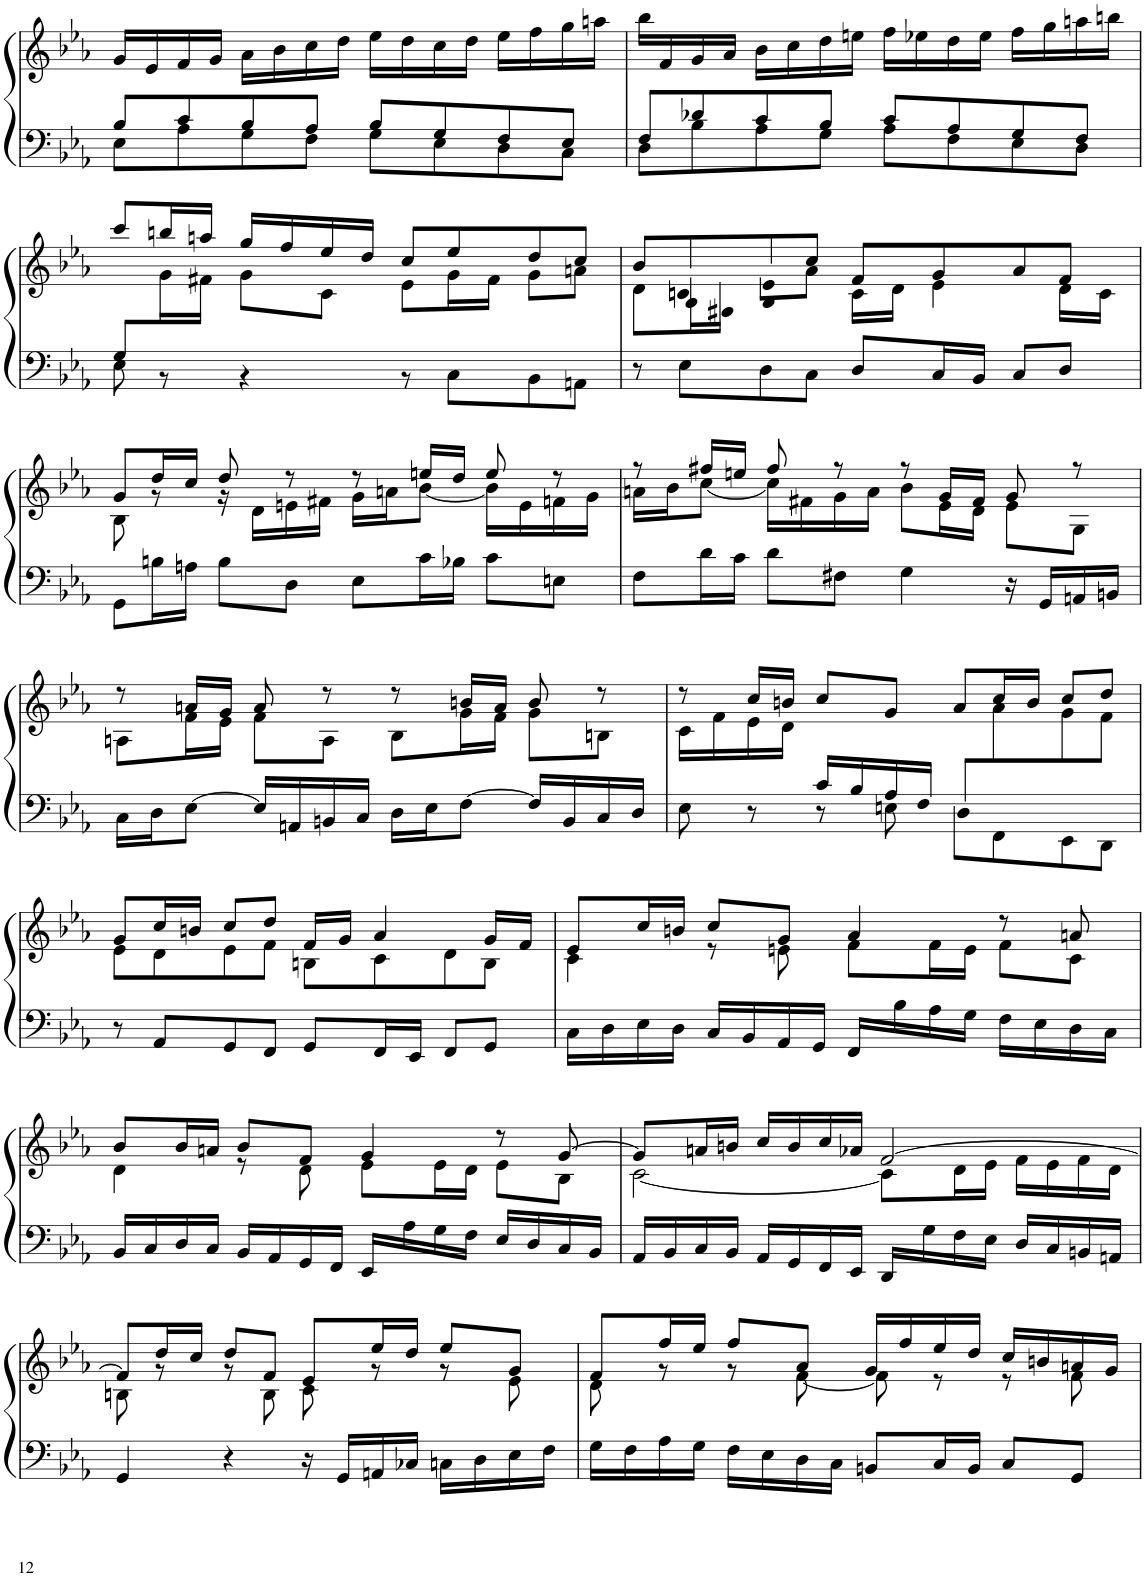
**kern	**kern
*part1	*part1
*staff2	*staff1
*I"Piano	*
*I'Pno	*
!!LO:PB:g=z
*clefF4	*clefG2
*k[b-e-a-]	*k[b-e-a-]
*M4/4	*M4/4
*met(c)	*met(c)
=112	=112
*^	*
8B-/L	8E-\L	16g/LL
.	.	16e-/
8c/	8A-\	16f/
.	.	16g/JJ
8B-/	8G\	16a-\LL
.	.	16b-\
8A-/J	8F\J	16cc\
.	.	16dd\JJ
8B-/L	8G\L	16ee-\LL
.	.	16dd\
8G/	8E-\	16cc\
.	.	16dd\JJ
8F/	8D\	16ee-\LL
.	.	16ff\
8E-/J	8C\J	16gg\
.	.	16aan\JJ
=113	=113	=113
8F/L	8D\L	16bb-\LL
.	.	16f/
8d-X/	8B-\	16g/
.	.	16a-/JJ
8c/	8A-\	16b-\LL
.	.	16cc\
8B-/J	8G\J	16dd\
.	.	16een\JJ
8c/L	8A-\L	16ff\LL
.	.	16ee-X\
8A-/	8F\	16dd\
.	.	16ee-\JJ
8G/	8E-\	16ff\LL
.	.	16gg\
8F/J	8D\J	16aan\
.	.	16bbn\JJ
!!LO:LB:g=z
=114	=114	=114
*	*	*^
8G/L	8E-\	8ccc/L	8ryy
2..ryy	8r	16bbn/L	16g\L
.	.	16aan/JJ	16f#X\JJ
.	4r	16gg/LL	8g\L
.	.	16ff/	.
.	.	16ee-/	8c\J
.	.	16dd/JJ	.
.	8r	8cc/L	8e-\L
.	8C\L	8ee-/	16g\L
.	.	.	16f#\JJ
.	8BB-\	8dd/	8g\L
.	8AAn\J	8cc/J	8an\J
*v	*v	*	*
=115	=115	=115
8r	8b-/L	8d\L
8E-\L	8an/	16g\L
.	.	16f#X\JJ
8D\	8b-/	8g\L
8C\J	8cc/J	8a\J
8D/L	8f#/L	16c\LL
.	.	16d\JJ
16C/L	8g/	4e-\
16BB-/JJ	.	.
8C/L	8a/	.
8D/J	8f#/J	16d\LL
.	.	16c\JJ
!!LO:LB:g=z	!!
=116	=116	=116
8GG\L	8g/L	8B-\
16Bn\L	16dd/L	8r
16An\JJ	16cc/JJ	.
8B\L	8dd/	16r
.	.	16d\LL
8D\J	8r	16en\
.	.	16f#X\JJ
8E-\L	8r	16g\LL
.	.	16an\J
16c\L	16een/LL	[8b-\J
16B-X\JJ	16dd/JJ	.
8c\L	8ee/	16b-\LL]
.	.	16e\
8En\J	8r	16fn\
.	.	16g\JJ
=117	=117	=117
8F\L	8r	16an\LL
.	.	16b-\J
16d\L	16ff#X/LL	[8cc\J
16c\JJ	16een/JJ	.
8d\L	8ff#/	16cc\LL]
.	.	16f#X\
8F#X\J	8r	16g\
.	.	16a\JJ
4G\	8r	8b-\L
.	16g/LL	16e-\L
.	16f#/JJ	16d\JJ
16r	8g/	8e-\L
16GG/LL	.	.
16AAn/	8r	8G\J
16BBn/JJ	.	.
!!LO:LB:g=z	!!
=118	=118	=118
16C\LL	8r	8An\L
16D\J	.	.
[8E-\J	16an/LL	16f\L
.	16g/JJ	16e-\JJ
16E-/LL]	8a/	8f\L
16AAn/	.	.
16BBn/	8r	8A\J
16C/JJ	.	.
16D\LL	8r	8B-\L
16E-\J	.	.
[8F\J	16bn/LL	16g\L
.	16a/JJ	16f\JJ
16F/LL]	8b/	8g\L
16BB/	.	.
16C/	8r	8Bn\J
16D/JJ	.	.
=119	=119	=119
*^	*	*
4ryy	8E-\	8r	16c\LL
.	.	.	16f\
.	8r	16cc/LL	16e-\
.	.	16bn/JJ	16d\JJ
16c/LL	8r	8cc/L	4.ryy
16B-/	.	.	.
16A-/	8En\	8g/J	.
16G/JJ	.	.	.
8F/L	8F\L	8a-/L	.
4.ryy	8FF\	16cc/L	8a-\
.	.	16b/JJ	.
.	8EE-\	8cc/L	8g\
.	8DD\J	8dd/J	8f\J
*v	*v	*	*
!!LO:LB:g=z	!!
=120	=120	=120
8r	8g/L	8e-\L
8AA-/L	16cc/L	8d\
.	16bn/JJ	.
8GG/	8cc/L	8e-\
8FF/J	8dd/J	8f\J
8GG/L	16f/LL	8Bn\L
.	16g/JJ	.
16FF/L	4a-/	8c\
16EE-/JJ	.	.
8FF/L	.	8d\
8GG/J	16g/LL	8B\J
.	16f/JJ	.
=121	=121	=121
16C\LL	8e-/L	4c\
16D\	.	.
16E-\	16cc/L	.
16D\JJ	16bn/JJ	.
16C/LL	8cc/L	8r
16BB-/	.	.
16AA-/	8g/J	8en\
16GG/JJ	.	.
16FF/LL	4a-/	8f\L
16B-\	.	.
16A-\	.	16f\L
16G\JJ	.	16e\JJ
16F\LL	8r	8f\L
16E-\	.	.
16D\	8an/	8c\J
16C\JJ	.	.
!!LO:LB:g=z	!!
=122	=122	=122
16BB-/LL	8b-/L	4d\
16C/	.	.
16D/	16b-/L	.
16C/JJ	16an/JJ	.
16BB-/LL	8b-/L	8r
16AA-/	.	.
16GG/	8f/J	8d\
16FF/JJ	.	.
16EE-/LL	4g/	8e-\L
16A-\	.	.
16G\	.	16e-\L
16F\JJ	.	16d\JJ
16E-/LL	8r	8e-\L
16D/	.	.
16C/	[8g/	8B-\J
16BB-/JJ	.	.
=123	=123	=123
16AA-/LL	8g/L]	[2c\
16BB-/	.	.
16C/	16an/L	.
16BB-/JJ	16bn/JJ	.
16AA-/LL	16cc/LL	.
16GG/	16b/	.
16FF/	16cc/	.
16EE-/JJ	16a-X/JJ	.
16DD/LL	[2f/	8c\L]
16G\	.	.
16F\	.	16d\L
16E-\JJ	.	16e-\JJ
16D/LL	.	16f\LL
16C/	.	16e-\
16BBn/	.	16f\
16AAn/JJ	.	16d\JJ
!!LO:LB:g=z	!!
=124	=124	=124
4GG/	8f/L]	8Bn\
.	16dd/L	8r
.	16cc/JJ	.
4r	8dd/L	8r
.	8f/J	8B\
16r	8e-/L	8c\
16GG/LL	.	.
16AAn/	16ee-/L	8r
16C-X/JJ	16dd/JJ	.
16Cn\LL	8ee-/L	8r
16D\	.	.
16E-\	8g/J	8e-\
16F\JJ	.	.
=125	=125	=125
16G\LL	8f/L	8d\
16F\	.	.
16A-\	16ff/L	8r
16G\JJ	16ee-/JJ	.
16F\LL	8ff/L	8r
16E-\	.	.
16D\	8a-/J	[8f\
16C\JJ	.	.
8BBn/L	16g/LL	8f\]
.	16ff/	.
16C/L	16ee-/	8r
16BB/JJ	16dd/JJ	.
8C/L	16cc/LL	8r
.	16bn/	.
8GG/J	16an/	8f\
.	16g/JJ	.
*	*v	*v
=	=
*-	*-
